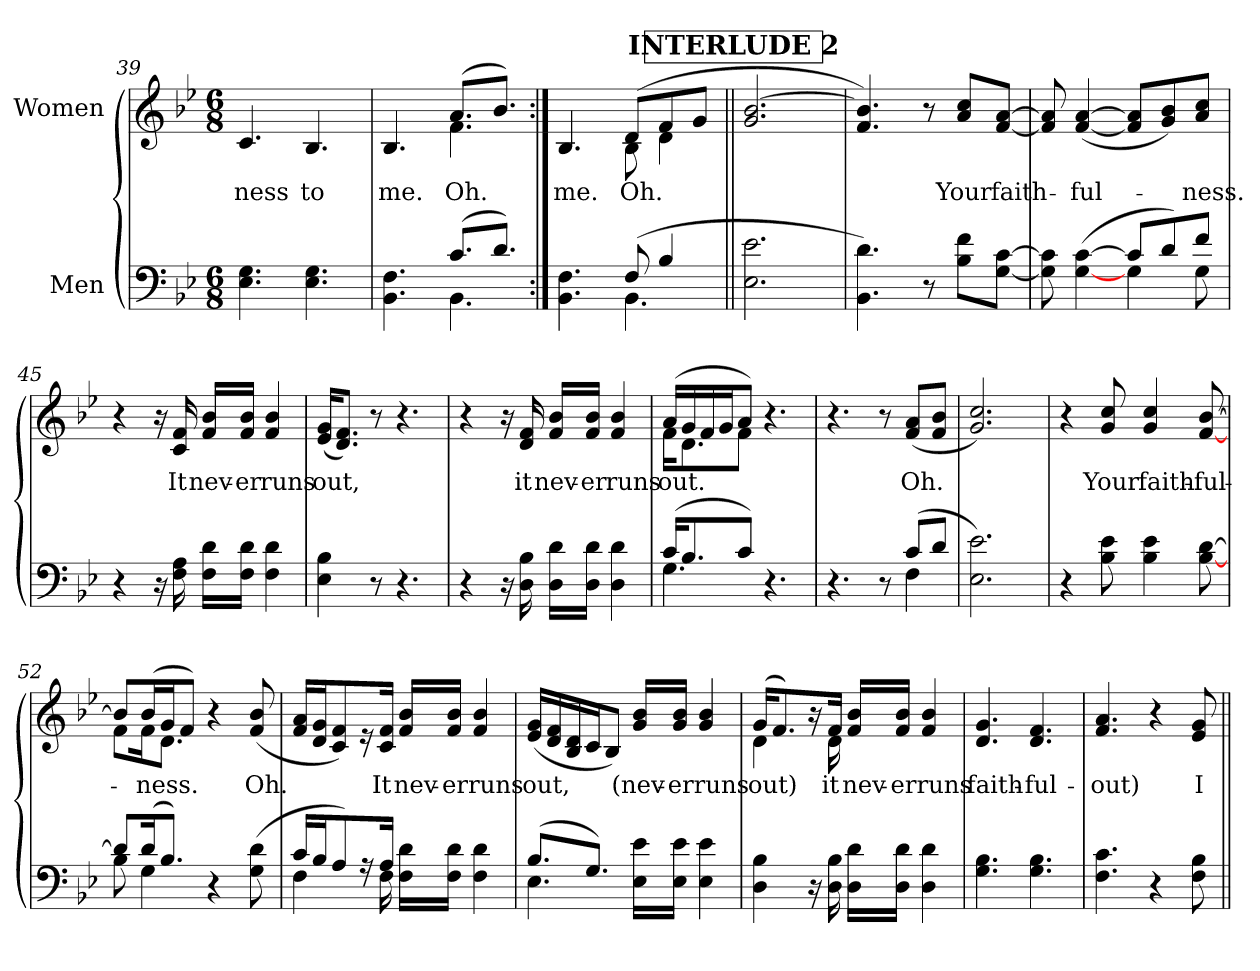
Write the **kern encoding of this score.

**kern	**kern	**text
*part2	*part1	*part1
*staff2	*staff1	*staff1
*I"Men	*I"Women	*
!!LO:LB:g=z
*clefF4	*clefG2	*
*k[b-e-]	*k[b-e-]	*
*B-:	*B-:	*
*M6/8	*M6/8	*
=39	=39	=39
!	!	!LO:LY:b
4.E-\ 4.G\	4.c/	-ness
!	!	!LO:LY:b
4.E-\ 4.G\	4.B-/	to
=40	=40	=40
*^	*	*
!	!	!	!LO:LY:b
*	*	*^	*
4.BB-\ 4.F\	4.ryy	4.B-/	4.ryy	me.
!	!	!	!	!LO:LY:b
(>8.c/L	4.BB-\	(>8.a/L	4.f\	Oh.
8.d/J)	.	8.b-/J)	.	.
=41:|!	=41:|!	=41:|!	=41:|!	=41:|!
!	!	!	!	!LO:LY:b
4.BB-\ 4.F\	4.ryy	4.B-/	4.ryy	me.
!	!	!	!	!LO:LY:b
(>8F/	4.BB-\	(>8d/L	8B-\	Oh.
4B-/	.	8f/	4d\	.
.	.	8g/J	.	.
*v	*v	*	*	*
*	*v	*v	*
!!LO:REH:place=s1:a:B:t=INTERLUDE 2
=42||	=42||	=42||
2.E-\ 2.e-\	2.g/ [>2.b-/	.
=43	=43	=43
4.BB-\ 4.d\)	4.f/ 4.b-/])	.
8r	8r	.
!	!	!LO:LY:b
8B-\ 8f\L	8a/ 8cc/L	Your
!	!	!LO:LY:b
[8G\ [8c\J	[8f/ [8a/J	faith-
=44	=44	=44
*^	*	*
8G\] 8c\]	4.ryy	8f/] 8a/]	.
!	!	!	!LO:LY:b
(>[<4G\ [>4c\	.	(<[4f/ [4a/	-ful-
8c/L]	4G\	8f/] 8a/]L	.
8d/)	.	8g/ 8b-/)	.
!	!	!	!LO:LY:b
8f/J	8G\	8a/ 8cc/J	-ness.
*v	*v	*	*
!!LO:LB:g=z
=45	=45	=45
4r	4r	.
16r	16r	.
!	!	!LO:LY:b
16F\ 16A\	16c/ 16f/	It
!	!	!LO:LY:b
16F\ 16d\LL	16f/ 16b-/LL	nev-
!	!	!LO:LY:b
16F\ 16d\JJ	16f/ 16b-/JJ	-er
!	!	!LO:LY:b
4F\ 4d\	4f/ 4b-/	runs
=46	=46	=46
!	!	!LO:LY:b
4E-\ 4B-\	(<16e-/ 16g/KL	out,
.	8.d/ 8.f/J)	.
8r	8r	.
4.r	4.r	.
=47	=47	=47
4r	4r	.
16r	16r	.
!	!	!LO:LY:b
16D\ 16B-\	16d/ 16f/	it
!	!	!LO:LY:b
16D\ 16d\LL	16f/ 16b-/LL	nev-
!	!	!LO:LY:b
16D\ 16d\JJ	16f/ 16b-/JJ	-er
!	!	!LO:LY:b
4D\ 4d\	4f/ 4b-/	runs
=48	=48	=48
*^	*	*
!	!	!	!LO:LY:b
*	*	*^	*
(>16c/KL	4.G\	(>16a/LL	16f\KL	out.
8.B-/	.	16g/	8.d\	.
.	.	16f/	.	.
.	.	16g/J	.	.
8c/J)	.	8a/J)	8f\J	.
4.r	4.ryy	4.r	4.ryy	.
*	*	*v	*v	*
!!LO:PB:g=z
=49	=49	=49	=49
4.r	2ryy	4.r	.
8r	.	8r	.
!	!	!	!LO:LY:b
(>8c/L	4F\	(<8f/ 8a/L	Oh.
8d/J	.	8f/ 8b-/J	.
*v	*v	*	*
=50	=50	=50
2.E-\ 2.e-\)	2.g/ 2.cc/)	.
=51	=51	=51
4r	4r	.
!	!	!LO:LY:b
8B-\ 8e-\	8g/ 8cc/	Your
!	!	!LO:LY:b
4B-\ 4e-\	4g/ 4cc/	faith-
!	!	!LO:LY:b
[8B-\ [8d\	[8f/ [8b-/	-ful-
=52	=52	=52
*^	*^	*
8d/L]	8B-\	8b-/L]	8f\L	.
!	!	!	!	!LO:LY:b
(>16d/k	4G\	(>16b-/L	16f\k	-ness.
8.B-/J)	.	16g/J	8.d\J	.
.	.	8f/J)	.	.
4r	4.ryy	4r	4.ryy	.
!	!	!	!	!LO:LY:b
(>8G\ 8d\	.	(>8f/ 8b-/	.	Oh.
*	*	*v	*v	*
!!LO:LB:g=z
=53	=53	=53	=53
16c/LL	4F\	16f/ 16a/LL	.
16B-/J	.	16d/ 16g/J	.
8A/)	.	8c/ 8f/)	.
16r	16ryy	16r	.
!	!	!	!LO:LY:b
16A/Jk	16F\	16c/ 16f/Jk	It
!	!	!	!LO:LY:b
16F\ 16d\LL	4.ryy	16f/ 16b-/LL	nev-
!	!	!	!LO:LY:b
16F\ 16d\JJ	.	16f/ 16b-/JJ	-er
!	!	!	!LO:LY:b
4F\ 4d\	.	4f/ 4b-/	runs
=54	=54	=54	=54
!	!	!	!LO:LY:b
(>8.B-/L	4.E-\	(<16e-/ 16g/LL	out,
.	.	16d/ 16f/	.
.	.	16B-/ 16d/	.
8.G/J)	.	16c/J	.
.	.	8B-/J)	.
!	!	!	!LO:LY:b
16E-\ 16e-\LL	4.ryy	16g/ 16b-/LL	(nev-
!	!	!	!LO:LY:b
16E-\ 16e-\JJ	.	16g/ 16b-/JJ	-er
!	!	!	!LO:LY:b
4E-\ 4e-\	.	4g/ 4b-/	runs
*v	*v	*	*
=55	=55	=55
!	!	!LO:LY:b
*	*^	*
4D\ 4B-\	(>16g/KL	4d\	out)
.	8.f/)	.	.
16r	16r	16ryy	.
!	!	!	!LO:LY:b
16D\ 16B-\	16f/Jk	16d\	it
!	!	!	!LO:LY:b
16D\ 16d\LL	16f/ 16b-/LL	4.ryy	nev-
!	!	!	!LO:LY:b
16D\ 16d\JJ	16f/ 16b-/JJ	.	-er
!	!	!	!LO:LY:b
4D\ 4d\	4f/ 4b-/	.	runs
*	*v	*v	*
!!LO:LB:g=z
=56	=56	=56
!	!	!LO:LY:b
4.G\ 4.B-\	4.d/ 4.g/	faith-
!	!	!LO:LY:b
4.G\ 4.B-\	4.d/ 4.f/	-ful-
=57	=57	=57
!	!	!LO:LY:b
4.F\ 4.c\	4.f/ 4.a/	-out)
4r	4r	.
!	!	!LO:LY:b
8F\ 8B-\	8e-/ 8g/	I
=||	=||	=||
*-	*-	*-
